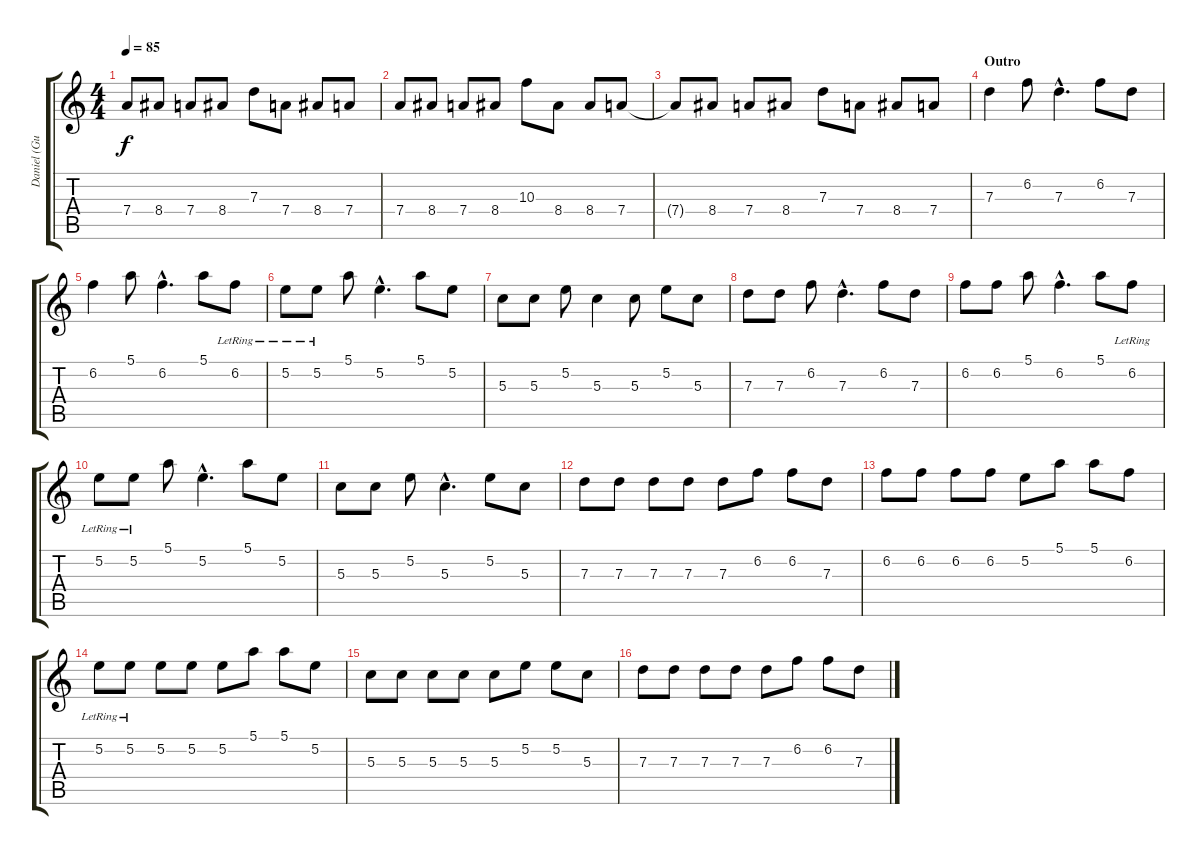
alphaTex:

\track ("Daniel (Guitar)" "Daniel (Gu") {instrument overdrivenguitar}
\staff {score tabs}
\tuning (E4 B3 G3 D3 A2 E2) {hide}
\ts (4 4)
\tempo 85
\clef g2
\ks c
7.4{t}.8{dy f} 8.4.8 7.4.8 8.4.8 7.3.8 7.4.8 8.4.8 7.4.8 |
7.4.8 8.4.8 7.4.8 8.4.8 10.3.8 8.4.8 8.4.8 7.4.8 |
7.4{t}.8 8.4.8 7.4.8 8.4.8 7.3.8 7.4.8 8.4.8 7.4.8 |
\section ("" "Outro")
7.3.4 6.2.8 7.3{hac}.4{d} 6.2.8 7.3.8 |
6.2.4 5.1.8 6.2{hac}.4{d} 5.1.8 6.2{lr}.8 |
5.2{lr}.8 5.2{lr}.8 5.1.8 5.2{hac}.4{d} 5.1.8 5.2.8 |
5.3.8 5.3.8 5.2.8 5.3.4 5.3.8 5.2.8 5.3.8 |
7.3.8 7.3.8 6.2.8 7.3{hac}.4{d} 6.2.8 7.3.8 |
6.2.8 6.2.8 5.1.8 6.2{hac}.4{d} 5.1.8 6.2{lr}.8 |
5.2{lr}.8 5.2{lr}.8 5.1.8 5.2{hac}.4{d} 5.1.8 5.2.8 |
5.3.8 5.3.8 5.2.8 5.3{hac}.4{d} 5.2.8 5.3.8 |
7.3.8 7.3.8 7.3.8 7.3.8 7.3.8 6.2.8 6.2.8 7.3.8 |
6.2.8 6.2.8 6.2.8 6.2.8 5.2.8 5.1.8 5.1.8 6.2.8 |
5.2{lr}.8 5.2{lr}.8 5.2.8 5.2.8 5.2.8 5.1.8 5.1.8 5.2.8 |
5.3.8 5.3.8 5.3.8 5.3.8 5.3.8 5.2.8 5.2.8 5.3.8 |
7.3.8 7.3.8 7.3.8 7.3.8 7.3.8 6.2.8 6.2.8 7.3.8
